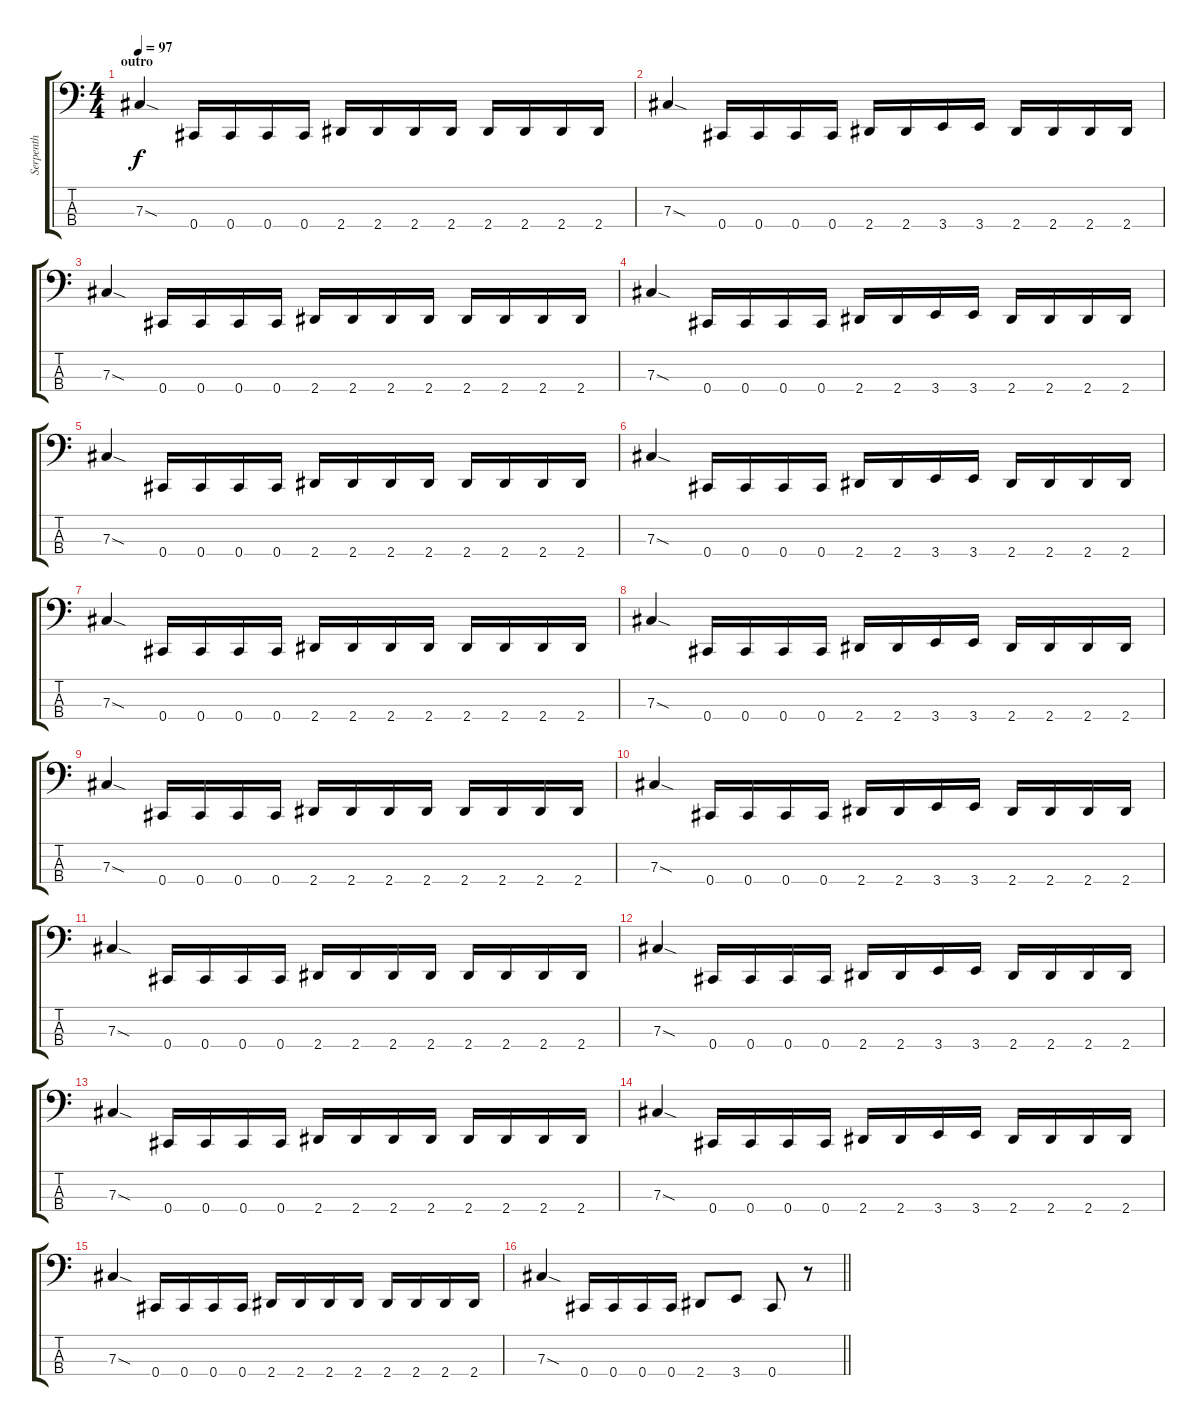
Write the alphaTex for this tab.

\track ("Serpenth" "Serpenth") {instrument electricbasspick}
\staff {score tabs}
\tuning (E2 B1 Gb1 Db1) {hide}
\ts (4 4)
\section ("" "outro")
\tempo 97
\clef f4
\ks c
7.3{sod}.4{dy f} 0.4.16 0.4.16 0.4.16 0.4.16 2.4.16 2.4.16 2.4.16 2.4.16 2.4.16 2.4.16 2.4.16 2.4.16 |
7.3{sod}.4 0.4.16 0.4.16 0.4.16 0.4.16 2.4.16 2.4.16 3.4.16 3.4.16 2.4.16 2.4.16 2.4.16 2.4.16 |
7.3{sod}.4 0.4.16 0.4.16 0.4.16 0.4.16 2.4.16 2.4.16 2.4.16 2.4.16 2.4.16 2.4.16 2.4.16 2.4.16 |
7.3{sod}.4 0.4.16 0.4.16 0.4.16 0.4.16 2.4.16 2.4.16 3.4.16 3.4.16 2.4.16 2.4.16 2.4.16 2.4.16 |
7.3{sod}.4 0.4.16 0.4.16 0.4.16 0.4.16 2.4.16 2.4.16 2.4.16 2.4.16 2.4.16 2.4.16 2.4.16 2.4.16 |
7.3{sod}.4 0.4.16 0.4.16 0.4.16 0.4.16 2.4.16 2.4.16 3.4.16 3.4.16 2.4.16 2.4.16 2.4.16 2.4.16 |
7.3{sod}.4 0.4.16 0.4.16 0.4.16 0.4.16 2.4.16 2.4.16 2.4.16 2.4.16 2.4.16 2.4.16 2.4.16 2.4.16 |
7.3{sod}.4 0.4.16 0.4.16 0.4.16 0.4.16 2.4.16 2.4.16 3.4.16 3.4.16 2.4.16 2.4.16 2.4.16 2.4.16 |
7.3{sod}.4 0.4.16 0.4.16 0.4.16 0.4.16 2.4.16 2.4.16 2.4.16 2.4.16 2.4.16 2.4.16 2.4.16 2.4.16 |
7.3{sod}.4 0.4.16 0.4.16 0.4.16 0.4.16 2.4.16 2.4.16 3.4.16 3.4.16 2.4.16 2.4.16 2.4.16 2.4.16 |
7.3{sod}.4 0.4.16 0.4.16 0.4.16 0.4.16 2.4.16 2.4.16 2.4.16 2.4.16 2.4.16 2.4.16 2.4.16 2.4.16 |
7.3{sod}.4 0.4.16 0.4.16 0.4.16 0.4.16 2.4.16 2.4.16 3.4.16 3.4.16 2.4.16 2.4.16 2.4.16 2.4.16 |
7.3{sod}.4 0.4.16 0.4.16 0.4.16 0.4.16 2.4.16 2.4.16 2.4.16 2.4.16 2.4.16 2.4.16 2.4.16 2.4.16 |
7.3{sod}.4 0.4.16 0.4.16 0.4.16 0.4.16 2.4.16 2.4.16 3.4.16 3.4.16 2.4.16 2.4.16 2.4.16 2.4.16 |
7.3{sod}.4 0.4.16 0.4.16 0.4.16 0.4.16 2.4.16 2.4.16 2.4.16 2.4.16 2.4.16 2.4.16 2.4.16 2.4.16 |
\barLineRight lightlight
7.3{sod}.4 0.4.16 0.4.16 0.4.16 0.4.16 2.4.8 3.4.8 0.4.8 r.8
